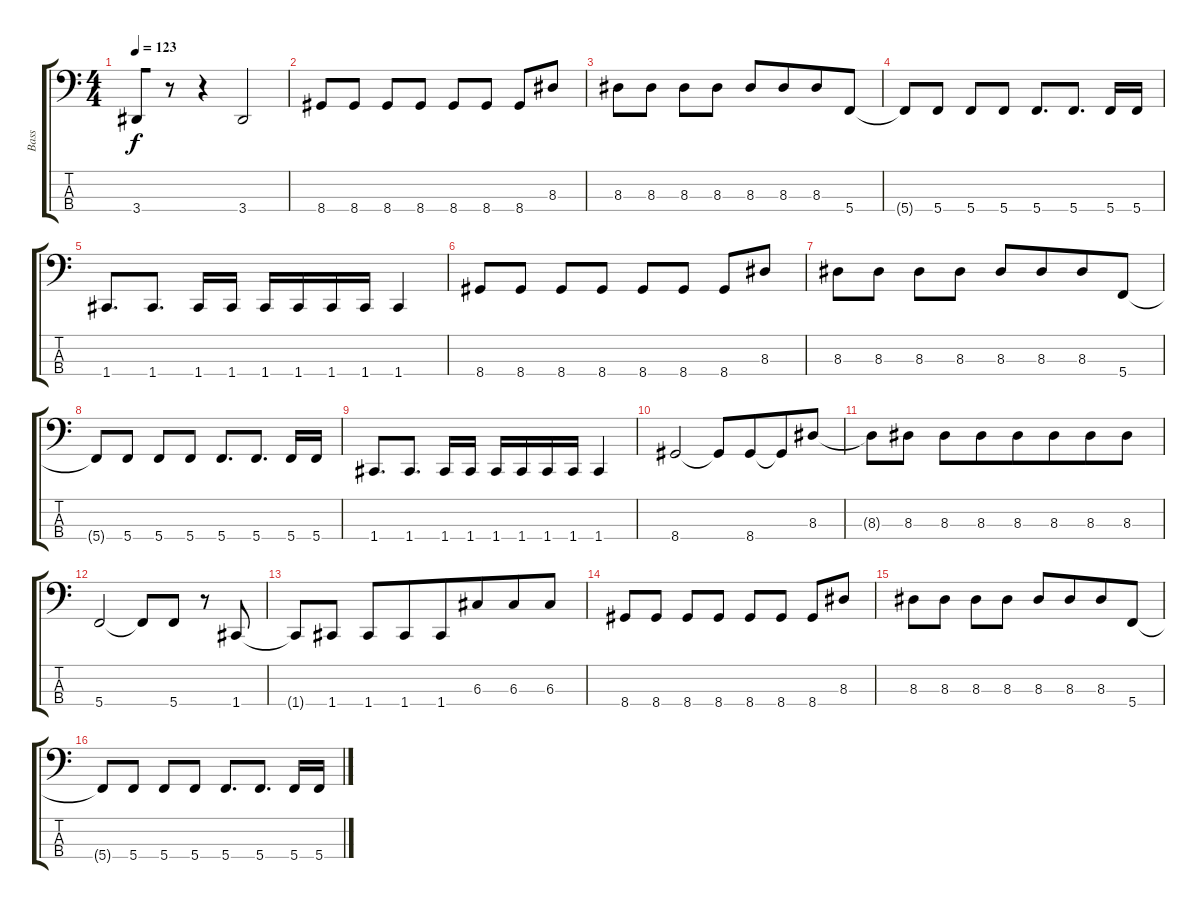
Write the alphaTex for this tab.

\track ("Bass" "Bass") {instrument electricbassfinger}
\staff {score tabs}
\tuning (F2 C2 G1 C1) {hide}
\ts (4 4)
\tempo 123
\clef f4
\ks c
3.4.8{dy f beam merge} r.8{beam merge} r.4 3.4.2 |
8.4.8 8.4.8 8.4.8 8.4.8 8.4.8{beam merge} 8.4.8 8.4.8 8.3.8 |
8.3.8{beam merge} 8.3.8 8.3.8 8.3.8 8.3.8{beam merge} 8.3.8{beam merge} 8.3.8 5.4.8 |
5.4{t}.8{beam merge} 5.4.8 5.4.8{beam merge} 5.4.8 5.4.8{d} 5.4.8{d} 5.4.16 5.4.16 |
1.4.8{d} 1.4.8{d} 1.4.16 1.4.16 1.4.16 1.4.16 1.4.16 1.4.16{beam merge} 1.4.4 |
8.4.8 8.4.8 8.4.8 8.4.8 8.4.8{beam merge} 8.4.8 8.4.8 8.3.8 |
8.3.8{beam merge} 8.3.8 8.3.8 8.3.8 8.3.8{beam merge} 8.3.8{beam merge} 8.3.8 5.4.8 |
5.4{t}.8{beam merge} 5.4.8 5.4.8{beam merge} 5.4.8 5.4.8{d} 5.4.8{d} 5.4.16 5.4.16 |
1.4.8{d} 1.4.8{d} 1.4.16 1.4.16 1.4.16 1.4.16 1.4.16 1.4.16{beam merge} 1.4.4 |
8.4.2 8.4{t}.8 8.4.8{beam merge} 8.4{t}.8{beam merge} 8.3.8 |
8.3{t}.8 8.3.8 8.3.8 8.3.8{beam merge} 8.3.8{beam merge} 8.3.8{beam merge} 8.3.8 8.3.8 |
5.4.2{beam merge} 5.4{t}.8 5.4.8 r.8 1.4.8 |
1.4{t}.8 1.4.8 1.4.8 1.4.8{beam merge} 1.4.8 6.3.8{beam merge} 6.3.8{beam merge} 6.3.8 |
8.4.8 8.4.8 8.4.8 8.4.8 8.4.8{beam merge} 8.4.8 8.4.8 8.3.8 |
8.3.8{beam merge} 8.3.8 8.3.8 8.3.8 8.3.8{beam merge} 8.3.8{beam merge} 8.3.8 5.4.8 |
5.4{t}.8{beam merge} 5.4.8 5.4.8{beam merge} 5.4.8 5.4.8{d} 5.4.8{d} 5.4.16 5.4.16
